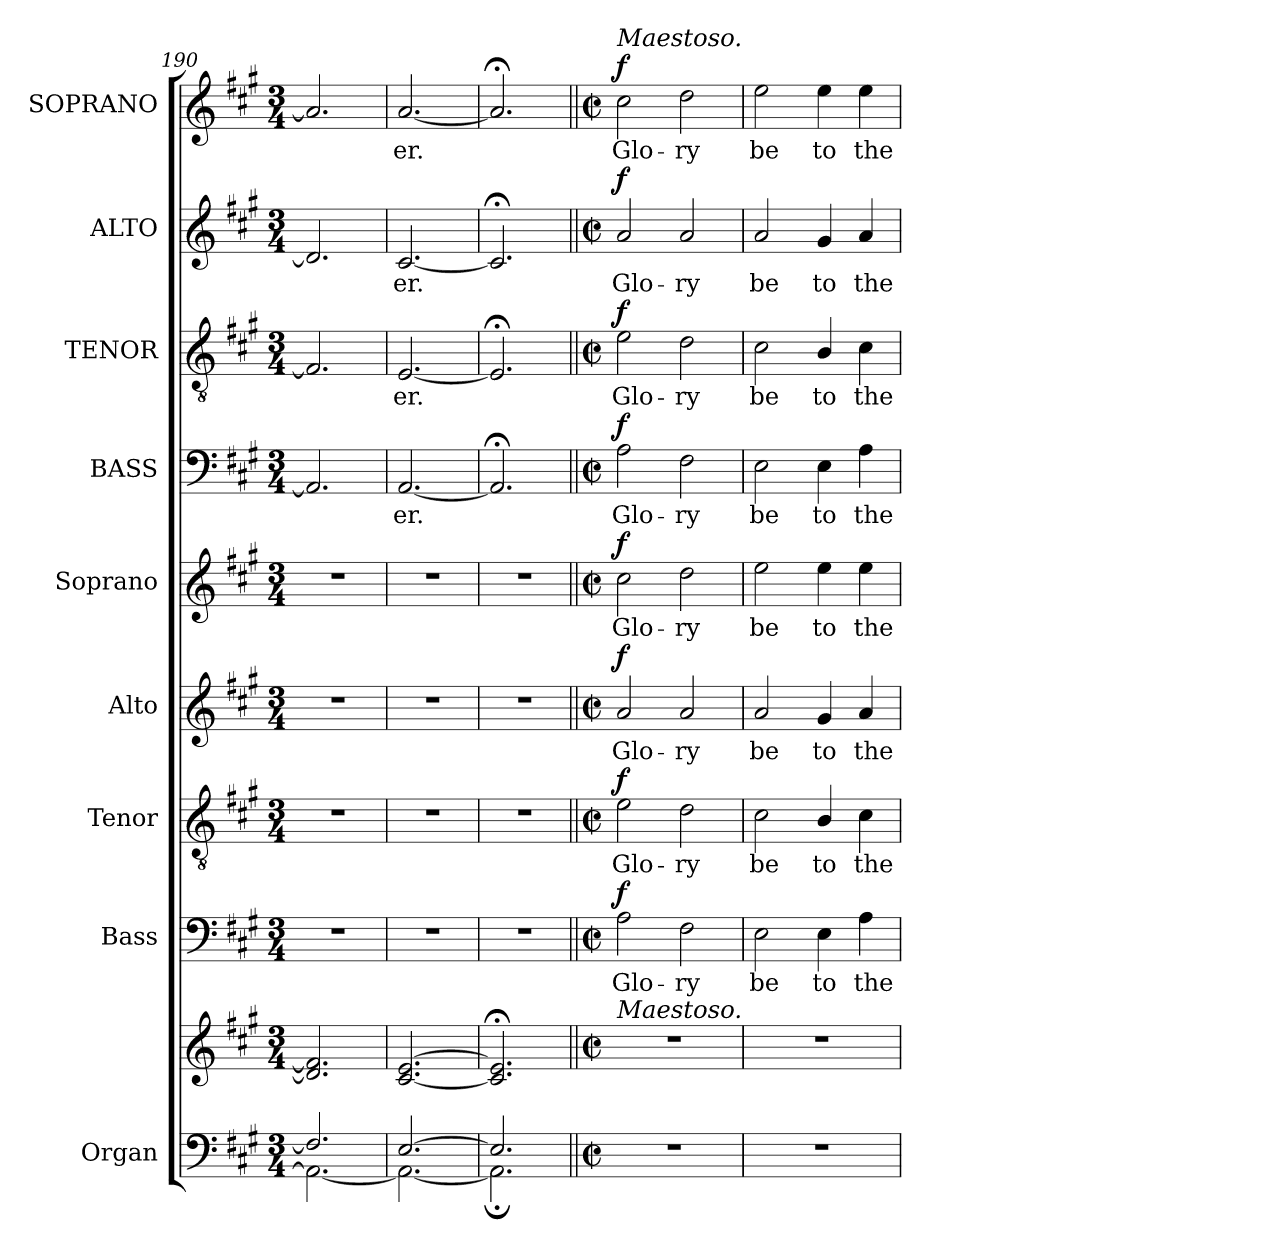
**kern	**kern	**kern	**text	**dynam	**kern	**text	**dynam	**kern	**text	**dynam	**kern	**text	**dynam	**kern	**text	**dynam	**kern	**text	**dynam	**kern	**text	**dynam	**kern	**text	**dynam
*part9	*part9	*part8	*part8	*part8	*part7	*part7	*part7	*part6	*part6	*part6	*part5	*part5	*part5	*part4	*part4	*part4	*part3	*part3	*part3	*part2	*part2	*part2	*part1	*part1	*part1
*staff10	*staff9	*staff8	*staff8	*staff8	*staff7	*staff7	*staff7	*staff6	*staff6	*staff6	*staff5	*staff5	*staff5	*staff4	*staff4	*staff4	*staff3	*staff3	*staff3	*staff2	*staff2	*staff2	*staff1	*staff1	*staff1
*I"Organ	*	*I"Bass	*	*	*I"Tenor	*	*	*I"Alto	*	*	*I"Soprano	*	*	*I"BASS	*	*	*I"TENOR	*	*	*I"ALTO	*	*	*I"SOPRANO	*	*
*I'Org.	*	*I'B.	*	*	*I'T.	*	*	*I'A.	*	*	*I'S.	*	*	*I'B.	*	*	*I'T.	*	*	*I'A.	*	*	*I'S.	*	*
*clefF4	*clefG2	*clefF4	*	*	*clefGv2	*	*	*clefG2	*	*	*clefG2	*	*	*clefF4	*	*	*clefGv2	*	*	*clefG2	*	*	*clefG2	*	*
*	*	*	*	*	*ITrd7c12	*	*	*	*	*	*	*	*	*	*	*	*ITrd7c12	*	*	*	*	*	*	*	*
*k[f#c#g#]	*k[f#c#g#]	*k[f#c#g#]	*	*	*k[f#c#g#]	*	*	*k[f#c#g#]	*	*	*k[f#c#g#]	*	*	*k[f#c#g#]	*	*	*k[f#c#g#]	*	*	*k[f#c#g#]	*	*	*k[f#c#g#]	*	*
*A:	*A:	*A:	*	*	*A:	*	*	*A:	*	*	*A:	*	*	*A:	*	*	*A:	*	*	*A:	*	*	*A:	*	*
*M3/4	*M3/4	*M3/4	*	*	*M3/4	*	*	*M3/4	*	*	*M3/4	*	*	*M3/4	*	*	*M3/4	*	*	*M3/4	*	*	*M3/4	*	*
=190	=190	=190	=190	=190	=190	=190	=190	=190	=190	=190	=190	=190	=190	=190	=190	=190	=190	=190	=190	=190	=190	=190	=190	=190	=190
*^	*	*	*	*	*	*	*	*	*	*	*	*	*	*	*	*	*	*	*	*	*	*	*	*	*
!	!	!	!LO:N:vis=1	!	!	!LO:N:vis=1	!	!	!LO:N:vis=1	!	!	!LO:N:vis=1	!	!	!	!	!	!	!	!	!	!	!	!	!	!
2.F#i/]	2.AAi\_	2.di/] 2.f#i]	2.r	.	.	2.r	.	.	2.r	.	.	2.r	.	.	2.AAi/]	.	.	2.FF#i/]	.	.	2.di/]	.	.	2.ai/]	.	.
=191	=191	=191	=191	=191	=191	=191	=191	=191	=191	=191	=191	=191	=191	=191	=191	=191	=191	=191	=191	=191	=191	=191	=191	=191	=191	=191
!	!	!	!LO:N:vis=1	!	!	!LO:N:vis=1	!	!	!LO:N:vis=1	!	!	!LO:N:vis=1	!	!	!	!	!	!	!	!	!	!	!	!	!	!
!	!	!	!	!	!	!	!	!	!	!	!	!	!	!	!	!LO:LY:b:color=#000000	!	!	!	!	!	!	!	!	!	!
!	!	!	!	!	!	!	!	!	!	!	!	!	!	!	!	!	!	!	!LO:LY:b:color=#000000	!	!	!	!	!	!	!
!	!	!	!	!	!	!	!	!	!	!	!	!	!	!	!	!	!	!	!	!	!	!LO:LY:b:color=#000000	!	!	!	!
!	!	!	!	!	!	!	!	!	!	!	!	!	!	!	!	!	!	!	!	!	!	!	!	!	!LO:LY:b:color=#000000	!
[2.Ei/	2.AAi\_	[2.c#i/ [2.ei	2.r	.	.	2.r	.	.	2.r	.	.	2.r	.	.	[2.AAi/	-er.	.	[2.EEi/	-er.	.	[2.c#i/	-er.	.	[2.ai/	-er.	.
=192	=192	=192	=192	=192	=192	=192	=192	=192	=192	=192	=192	=192	=192	=192	=192	=192	=192	=192	=192	=192	=192	=192	=192	=192	=192	=192
!	!	!	!LO:N:vis=1	!	!	!LO:N:vis=1	!	!	!LO:N:vis=1	!	!	!LO:N:vis=1	!	!	!	!	!	!	!	!	!	!	!	!	!	!
2.Ei/]	2.AA;i\]	2.c#i/]; 2.ei];	2.r	.	.	2.r	.	.	2.r	.	.	2.r	.	.	2.AA;i/]	.	.	2.EE;i/]	.	.	2.c#;i/]	.	.	2.a;i/]	.	.
*v	*v	*	*	*	*	*	*	*	*	*	*	*	*	*	*	*	*	*	*	*	*	*	*	*	*	*
!!LO:PB:g=z
=193||	=193||	=193||	=193||	=193||	=193||	=193||	=193||	=193||	=193||	=193||	=193||	=193||	=193||	=193||	=193||	=193||	=193||	=193||	=193||	=193||	=193||	=193||	=193||	=193||	=193||
*M2/2	*M2/2	*M2/2	*	*	*M2/2	*	*	*M2/2	*	*	*M2/2	*	*	*M2/2	*	*	*M2/2	*	*	*M2/2	*	*	*M2/2	*	*
*met(c|)	*met(c|)	*met(c|)	*	*	*met(c|)	*	*	*met(c|)	*	*	*met(c|)	*	*	*met(c|)	*	*	*met(c|)	*	*	*met(c|)	*	*	*met(c|)	*	*
*^	*	*	*	*	*	*	*	*	*	*	*	*	*	*	*	*	*	*	*	*	*	*	*	*	*
!	!	!	!	!LO:LY:b:color=#000000	!	!	!	!	!	!	!	!	!	!	!	!	!	!	!	!	!	!	!	!	!	!
*v	*v	*	*	*	*	*	*	*	*	*	*	*	*	*	*	*	*	*	*	*	*	*	*	*	*	*
*^	*	*	*	*	*	*	*	*	*	*	*	*	*	*	*	*	*	*	*	*	*	*	*	*	*
!	!	!	!	!	!	!	!LO:LY:b:color=#000000	!	!	!	!	!	!	!	!	!	!	!	!	!	!	!	!	!	!	!
*v	*v	*	*	*	*	*	*	*	*	*	*	*	*	*	*	*	*	*	*	*	*	*	*	*	*	*
*^	*	*	*	*	*	*	*	*	*	*	*	*	*	*	*	*	*	*	*	*	*	*	*	*	*
!	!	!	!	!	!	!	!	!	!	!LO:LY:b:color=#000000	!	!	!	!	!	!	!	!	!	!	!	!	!	!	!	!
*v	*v	*	*	*	*	*	*	*	*	*	*	*	*	*	*	*	*	*	*	*	*	*	*	*	*	*
*^	*	*	*	*	*	*	*	*	*	*	*	*	*	*	*	*	*	*	*	*	*	*	*	*	*
!	!	!	!	!	!	!	!	!	!	!	!	!	!LO:LY:b:color=#000000	!	!	!	!	!	!	!	!	!	!	!	!	!
*v	*v	*	*	*	*	*	*	*	*	*	*	*	*	*	*	*	*	*	*	*	*	*	*	*	*	*
*^	*	*	*	*	*	*	*	*	*	*	*	*	*	*	*	*	*	*	*	*	*	*	*	*	*
!	!	!	!	!	!	!	!	!	!	!	!	!	!	!	!	!LO:LY:b:color=#000000	!	!	!	!	!	!	!	!	!	!
*v	*v	*	*	*	*	*	*	*	*	*	*	*	*	*	*	*	*	*	*	*	*	*	*	*	*	*
*^	*	*	*	*	*	*	*	*	*	*	*	*	*	*	*	*	*	*	*	*	*	*	*	*	*
!	!	!	!	!	!	!	!	!	!	!	!	!	!	!	!	!	!	!	!LO:LY:b:color=#000000	!	!	!	!	!	!	!
*v	*v	*	*	*	*	*	*	*	*	*	*	*	*	*	*	*	*	*	*	*	*	*	*	*	*	*
*^	*	*	*	*	*	*	*	*	*	*	*	*	*	*	*	*	*	*	*	*	*	*	*	*	*
!	!	!	!	!	!	!	!	!	!	!	!	!	!	!	!	!	!	!	!	!	!	!LO:LY:b:color=#000000	!	!	!	!
*v	*v	*	*	*	*	*	*	*	*	*	*	*	*	*	*	*	*	*	*	*	*	*	*	*	*	*
*^	*	*	*	*	*	*	*	*	*	*	*	*	*	*	*	*	*	*	*	*	*	*	*	*	*
!	!	!	!	!	!	!	!	!	!	!	!	!	!	!	!	!	!	!	!	!	!	!	!	!LO:TX:a:i:t=Maestoso.	!	!
!	!	!LO:TX:a:i:t=Maestoso.	!	!	!	!	!	!	!	!	!	!	!	!	!	!	!	!	!	!	!	!	!	!	!	!
!	!	!	!	!	!	!	!	!	!	!	!	!	!	!	!	!	!	!	!	!	!	!	!	!	!LO:LY:b:color=#000000	!
*v	*v	*	*	*	*	*	*	*	*	*	*	*	*	*	*	*	*	*	*	*	*	*	*	*	*	*
1r	1r	2Ai\	Glo-	f	2Ei\	Glo-	f	2ai/	Glo-	f	2cc#i\	Glo-	f	2Ai\	Glo-	f	2Ei\	Glo-	f	2ai/	Glo-	f	2cc#i\	Glo-	f
!	!	!	!LO:LY:b:color=#000000	!	!	!	!	!	!	!	!	!	!	!	!	!	!	!	!	!	!	!	!	!	!
!	!	!	!	!	!	!LO:LY:b:color=#000000	!	!	!	!	!	!	!	!	!	!	!	!	!	!	!	!	!	!	!
!	!	!	!	!	!	!	!	!	!LO:LY:b:color=#000000	!	!	!	!	!	!	!	!	!	!	!	!	!	!	!	!
!	!	!	!	!	!	!	!	!	!	!	!	!LO:LY:b:color=#000000	!	!	!	!	!	!	!	!	!	!	!	!	!
!	!	!	!	!	!	!	!	!	!	!	!	!	!	!	!LO:LY:b:color=#000000	!	!	!	!	!	!	!	!	!	!
!	!	!	!	!	!	!	!	!	!	!	!	!	!	!	!	!	!	!LO:LY:b:color=#000000	!	!	!	!	!	!	!
!	!	!	!	!	!	!	!	!	!	!	!	!	!	!	!	!	!	!	!	!	!LO:LY:b:color=#000000	!	!	!	!
!	!	!	!	!	!	!	!	!	!	!	!	!	!	!	!	!	!	!	!	!	!	!	!	!LO:LY:b:color=#000000	!
.	.	2F#i\	-ry	.	2Di\	-ry	.	2ai/	-ry	.	2ddi\	-ry	.	2F#i\	-ry	.	2Di\	-ry	.	2ai/	-ry	.	2ddi\	-ry	.
=194	=194	=194	=194	=194	=194	=194	=194	=194	=194	=194	=194	=194	=194	=194	=194	=194	=194	=194	=194	=194	=194	=194	=194	=194	=194
!	!	!	!LO:LY:b:color=#000000	!	!	!	!	!	!	!	!	!	!	!	!	!	!	!	!	!	!	!	!	!	!
!	!	!	!	!	!	!LO:LY:b:color=#000000	!	!	!	!	!	!	!	!	!	!	!	!	!	!	!	!	!	!	!
!	!	!	!	!	!	!	!	!	!LO:LY:b:color=#000000	!	!	!	!	!	!	!	!	!	!	!	!	!	!	!	!
!	!	!	!	!	!	!	!	!	!	!	!	!LO:LY:b:color=#000000	!	!	!	!	!	!	!	!	!	!	!	!	!
!	!	!	!	!	!	!	!	!	!	!	!	!	!	!	!LO:LY:b:color=#000000	!	!	!	!	!	!	!	!	!	!
!	!	!	!	!	!	!	!	!	!	!	!	!	!	!	!	!	!	!LO:LY:b:color=#000000	!	!	!	!	!	!	!
!	!	!	!	!	!	!	!	!	!	!	!	!	!	!	!	!	!	!	!	!	!LO:LY:b:color=#000000	!	!	!	!
!	!	!	!	!	!	!	!	!	!	!	!	!	!	!	!	!	!	!	!	!	!	!	!	!LO:LY:b:color=#000000	!
1r	1r	2Ei\	be	.	2C#i\	be	.	2ai/	be	.	2eei\	be	.	2Ei\	be	.	2C#i\	be	.	2ai/	be	.	2eei\	be	.
!	!	!	!LO:LY:b:color=#000000	!	!	!	!	!	!	!	!	!	!	!	!	!	!	!	!	!	!	!	!	!	!
!	!	!	!	!	!	!LO:LY:b:color=#000000	!	!	!	!	!	!	!	!	!	!	!	!	!	!	!	!	!	!	!
!	!	!	!	!	!	!	!	!	!LO:LY:b:color=#000000	!	!	!	!	!	!	!	!	!	!	!	!	!	!	!	!
!	!	!	!	!	!	!	!	!	!	!	!	!LO:LY:b:color=#000000	!	!	!	!	!	!	!	!	!	!	!	!	!
!	!	!	!	!	!	!	!	!	!	!	!	!	!	!	!LO:LY:b:color=#000000	!	!	!	!	!	!	!	!	!	!
!	!	!	!	!	!	!	!	!	!	!	!	!	!	!	!	!	!	!LO:LY:b:color=#000000	!	!	!	!	!	!	!
!	!	!	!	!	!	!	!	!	!	!	!	!	!	!	!	!	!	!	!	!	!LO:LY:b:color=#000000	!	!	!	!
!	!	!	!	!	!	!	!	!	!	!	!	!	!	!	!	!	!	!	!	!	!	!	!	!LO:LY:b:color=#000000	!
.	.	4Ei\	to	.	4BBi/	to	.	4g#i/	to	.	4eei\	to	.	4Ei\	to	.	4BBi/	to	.	4g#i/	to	.	4eei\	to	.
!	!	!	!LO:LY:b:color=#000000	!	!	!	!	!	!	!	!	!	!	!	!	!	!	!	!	!	!	!	!	!	!
!	!	!	!	!	!	!LO:LY:b:color=#000000	!	!	!	!	!	!	!	!	!	!	!	!	!	!	!	!	!	!	!
!	!	!	!	!	!	!	!	!	!LO:LY:b:color=#000000	!	!	!	!	!	!	!	!	!	!	!	!	!	!	!	!
!	!	!	!	!	!	!	!	!	!	!	!	!LO:LY:b:color=#000000	!	!	!	!	!	!	!	!	!	!	!	!	!
!	!	!	!	!	!	!	!	!	!	!	!	!	!	!	!LO:LY:b:color=#000000	!	!	!	!	!	!	!	!	!	!
!	!	!	!	!	!	!	!	!	!	!	!	!	!	!	!	!	!	!LO:LY:b:color=#000000	!	!	!	!	!	!	!
!	!	!	!	!	!	!	!	!	!	!	!	!	!	!	!	!	!	!	!	!	!LO:LY:b:color=#000000	!	!	!	!
!	!	!	!	!	!	!	!	!	!	!	!	!	!	!	!	!	!	!	!	!	!	!	!	!LO:LY:b:color=#000000	!
.	.	4Ai\	the	.	4C#i\	the	.	4ai/	the	.	4eei\	the	.	4Ai\	the	.	4C#i\	the	.	4ai/	the	.	4eei\	the	.
=	=	=	=	=	=	=	=	=	=	=	=	=	=	=	=	=	=	=	=	=	=	=	=	=	=
*-	*-	*-	*-	*-	*-	*-	*-	*-	*-	*-	*-	*-	*-	*-	*-	*-	*-	*-	*-	*-	*-	*-	*-	*-	*-
